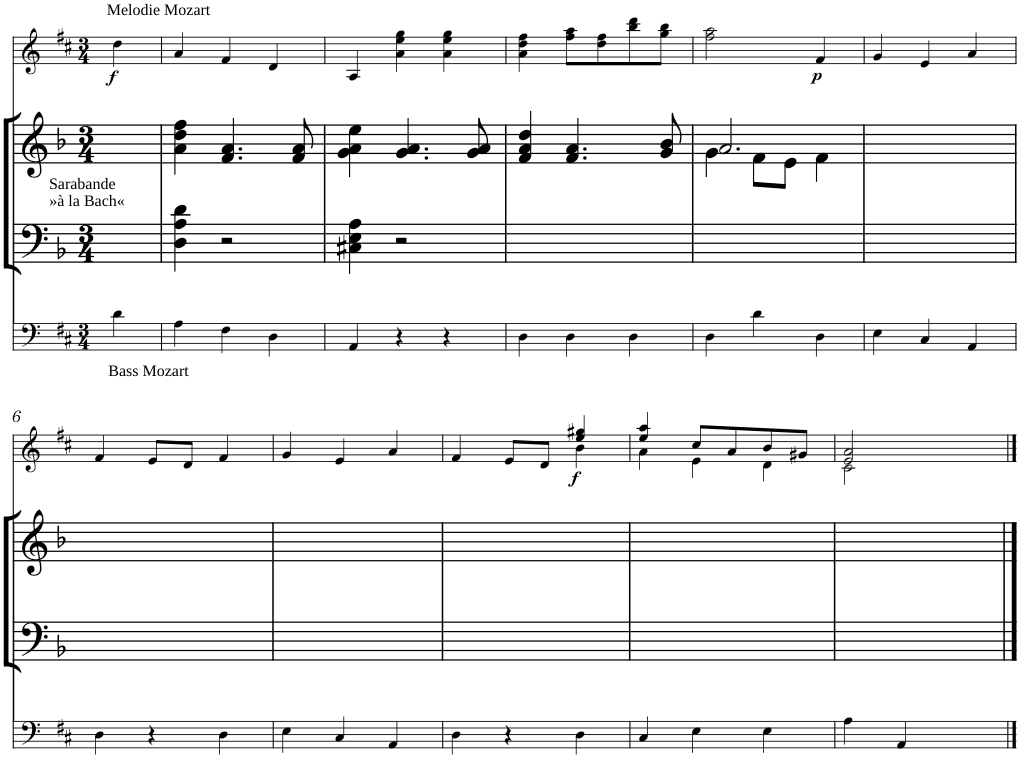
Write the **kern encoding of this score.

**kern	**kern	**kern	**kern	**dynam
*part4	*part3	*part2	*part1	*part1
*staff4	*staff3	*staff2	*staff1	*staff1
*I"Midi_2	*I"Midi_2	*I"Midi_2	*I"Midi_2	*
*stria5	*	*	*stria5	*
*clefF4	*clefF4	*clefG2	*clefG2	*
*k[f#c#]	*k[b-]	*k[b-]	*k[f#c#]	*
*D:	*F:	*F:	*D:	*
*M3/4	*M3/4	*M3/4	*M3/4	*
=	=	=	=	=
*	*	*^	*	*
!	!	!	!	!LO:TX:a:t=Melodie Mozart	!
!LO:TX:b:t=Bass Mozart	!	!	!	!	!
!	!	!	!	!	!LO:DY:b
4d\	4ryy	4ryy	4ryy	4dd\	f
=1	=1	=1	=1	=1	=1
!	!	!	!	!LO:TX:b:t=Sarabande	!
!	!	!	!	!LO:TX:b:t=»à la Bach«	!
*	*	*v	*v	*	*
4A\	4D\ 4A\ 4d\	4a\ 4dd\ 4ff\	4a/	.
4F#\	2r	4.f/ 4.a/	4f#/	.
4D\	.	.	4d/	.
.	.	8f/ 8a/	.	.
=2	=2	=2	=2	=2
4AA/	4C#X\ 4E\ 4A\	4g\ 4a\ 4ee\	4A/	.
4r	2r	4.g/ 4.a/	4a\ 4ee\ 4gg\	.
4r	.	.	4a\ 4ee\ 4gg\	.
.	.	8g/ 8a/	.	.
=3	=3	=3	=3	=3
4D\	2.ryy	4f/ 4a/ 4dd/	4a\ 4dd\ 4ff#\	.
4D\	.	4.f/ 4.a/	8ff#\ 8aa\L	.
.	.	.	8dd\ 8ff#\	.
4D\	.	.	8bb\ 8ddd\	.
.	.	8g/ 8b-/	8gg\ 8bb\J	.
=4	=4	=4	=4	=4
*	*	*^	*	*
4D\	2.ryy	2.a/	4g\	2ff#\ 2aa\	.
4d\	.	.	8f\L	.	.
.	.	.	8e\J	.	.
!	!	!	!	!	!LO:DY:b
4D\	.	.	4f\	4f#/	p
*	*	*v	*v	*	*
=5	=5	=5	=5	=5
4E\	2.ryy	2.ryy	4g/	.
4C#/	.	.	4e/	.
4AA/	.	.	4a/	.
!!LO:LB:g=z
=6	=6	=6	=6	=6
4D\	2.ryy	2.ryy	4f#/	.
4r	.	.	8e/L	.
.	.	.	8d/J	.
4D\	.	.	4f#/	.
=7	=7	=7	=7	=7
4E\	2.ryy	2.ryy	4g/	.
4C#/	.	.	4e/	.
4AA/	.	.	4a/	.
=8	=8	=8	=8	=8
*	*	*	*^	*
4D\	2.ryy	2.ryy	4f#/	2ryy	.
4r	.	.	8e/L	.	.
.	.	.	8d/J	.	.
!	!	!	!	!	!LO:DY:b
4D\	.	.	4ee/ 4gg#X/	4b\	f
=9	=9	=9	=9	=9	=9
4C#/	2.ryy	2.ryy	4ee/ 4aa/	4a\	.
4E\	.	.	8cc#/L	4e\	.
.	.	.	8a/	.	.
4E\	.	.	8b/	4d\	.
.	.	.	8g#X/J	.	.
=10	=10	=10	=10	=10	=10
4A\	2.ryy	2.ryy	2e/ 2a/	2c#\	.
4AA/	.	.	.	.	.
4ryy	.	.	4ryy	4ryy	.
*	*	*	*v	*v	*
==	==	==	==	==
*-	*-	*-	*-	*-
